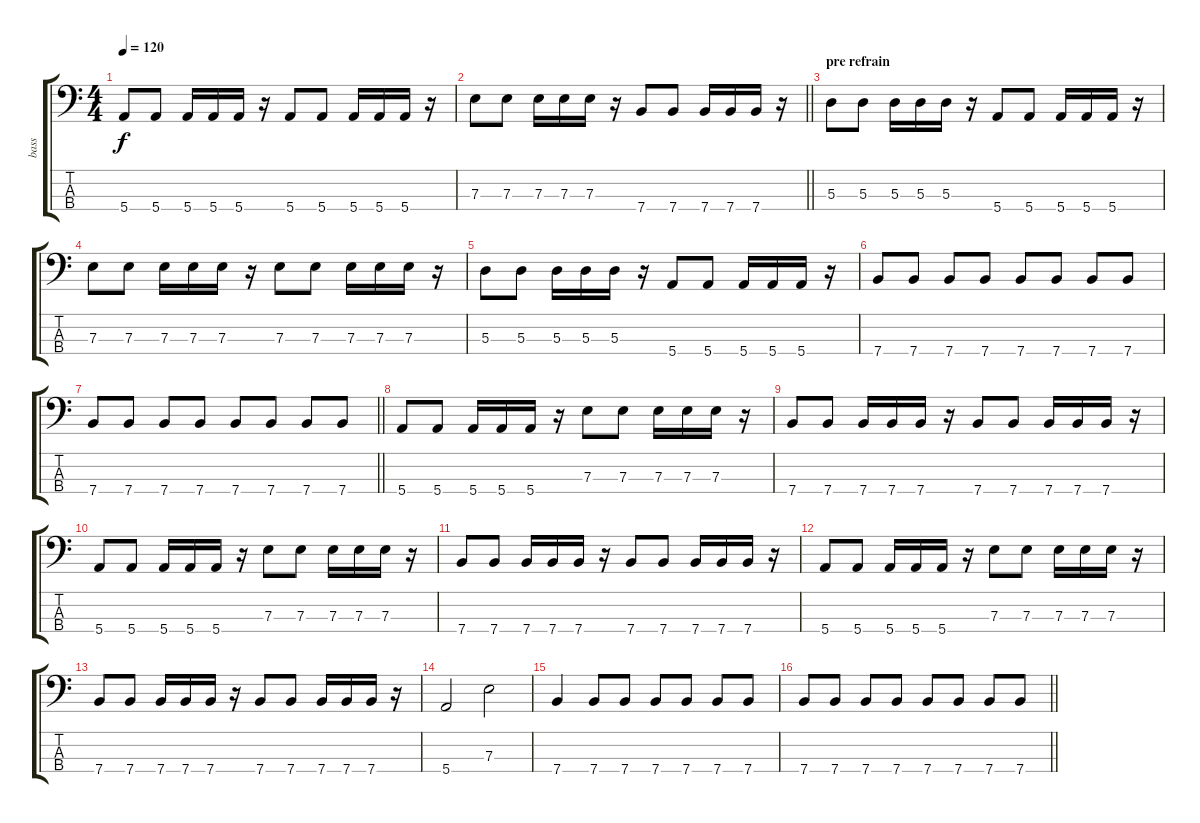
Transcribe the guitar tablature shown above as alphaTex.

\track ("bass" "bass") {instrument electricbasspick}
\staff {score tabs}
\tuning (G2 D2 A1 E1) {hide}
\ts (4 4)
\tempo 120
\clef f4
\ks c
5.4.8{dy f} 5.4.8 5.4.16 5.4.16 5.4.16 r.16 5.4.8 5.4.8 5.4.16 5.4.16 5.4.16 r.16 |
\barLineRight lightlight
7.3.8 7.3.8 7.3.16 7.3.16 7.3.16 r.16 7.4.8 7.4.8 7.4.16 7.4.16 7.4.16 r.16 |
\section ("" "pre refrain")
5.3.8 5.3.8 5.3.16 5.3.16 5.3.16 r.16 5.4.8 5.4.8 5.4.16 5.4.16 5.4.16 r.16 |
7.3.8 7.3.8 7.3.16 7.3.16 7.3.16 r.16 7.3.8 7.3.8 7.3.16 7.3.16 7.3.16 r.16 |
5.3.8 5.3.8 5.3.16 5.3.16 5.3.16 r.16 5.4.8 5.4.8 5.4.16 5.4.16 5.4.16 r.16 |
7.4.8 7.4.8 7.4.8 7.4.8 7.4.8 7.4.8 7.4.8 7.4.8 |
\barLineRight lightlight
7.4.8 7.4.8 7.4.8 7.4.8 7.4.8 7.4.8 7.4.8 7.4.8 |
5.4.8 5.4.8 5.4.16 5.4.16 5.4.16 r.16 7.3.8 7.3.8 7.3.16 7.3.16 7.3.16 r.16 |
7.4.8 7.4.8 7.4.16 7.4.16 7.4.16 r.16 7.4.8 7.4.8 7.4.16 7.4.16 7.4.16 r.16 |
5.4.8 5.4.8 5.4.16 5.4.16 5.4.16 r.16 7.3.8 7.3.8 7.3.16 7.3.16 7.3.16 r.16 |
7.4.8 7.4.8 7.4.16 7.4.16 7.4.16 r.16 7.4.8 7.4.8 7.4.16 7.4.16 7.4.16 r.16 |
5.4.8 5.4.8 5.4.16 5.4.16 5.4.16 r.16 7.3.8 7.3.8 7.3.16 7.3.16 7.3.16 r.16 |
7.4.8 7.4.8 7.4.16 7.4.16 7.4.16 r.16 7.4.8 7.4.8 7.4.16 7.4.16 7.4.16 r.16 |
5.4.2 7.3.2 |
7.4.4 7.4.8 7.4.8 7.4.8 7.4.8 7.4.8 7.4.8 |
\barLineRight lightlight
7.4.8 7.4.8 7.4.8 7.4.8 7.4.8 7.4.8 7.4.8 7.4.8
